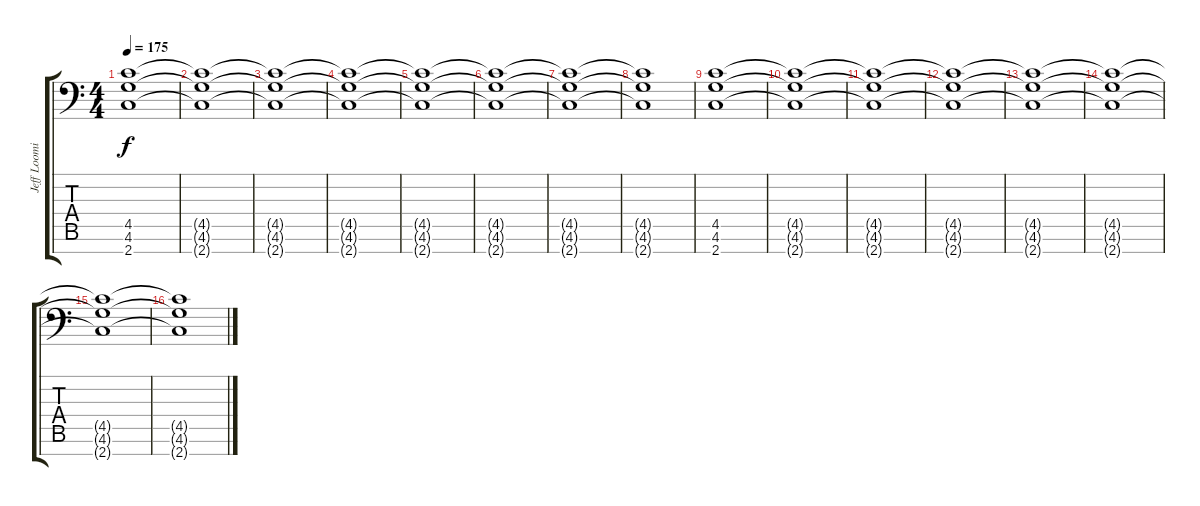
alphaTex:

\track ("Jeff Loomis" "Jeff Loomi") {instrument distortionguitar}
\staff {score tabs}
\tuning (Eb4 Bb3 Gb3 Db3 Ab2 Eb2 Bb1) {hide}
\ts (4 4)
\tempo 175
\clef f4
\ks c
(4.5 4.6 2.7).1{dy f} |
(4.5{t} 4.6{t} 2.7{t}).1 |
(4.5{t} 4.6{t} 2.7{t}).1 |
(4.5{t} 4.6{t} 2.7{t}).1 |
(4.5{t} 4.6{t} 2.7{t}).1 |
(4.5{t} 4.6{t} 2.7{t}).1 |
(4.5{t} 4.6{t} 2.7{t}).1 |
(4.5{t} 4.6{t} 2.7{t}).1 |
(4.5 4.6 2.7).1 |
(4.5{t} 4.6{t} 2.7{t}).1 |
(4.5{t} 4.6{t} 2.7{t}).1 |
(4.5{t} 4.6{t} 2.7{t}).1 |
(4.5{t} 4.6{t} 2.7{t}).1 |
(4.5{t} 4.6{t} 2.7{t}).1 |
(4.5{t} 4.6{t} 2.7{t}).1 |
(4.5{t} 4.6{t} 2.7{t}).1
